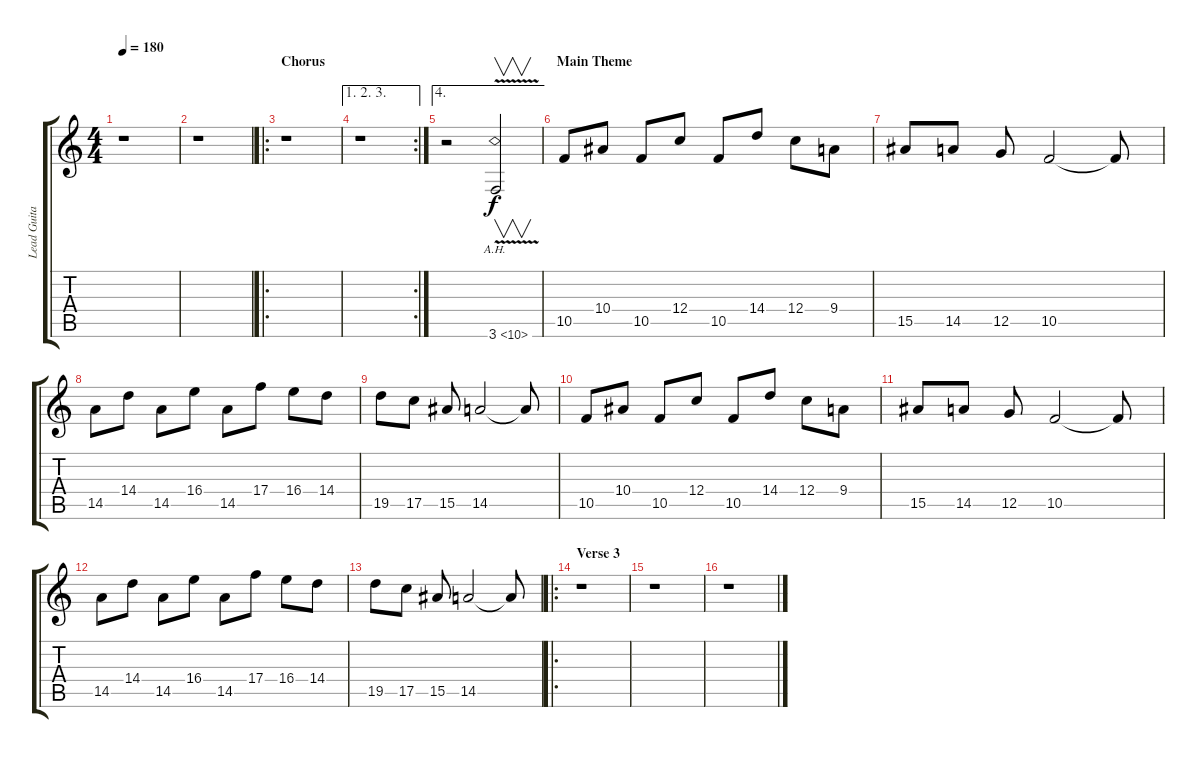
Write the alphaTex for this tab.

\track ("Lead Guitar 2" "Lead Guita") {instrument distortionguitar}
\staff {score tabs}
\tuning (D4 A3 F3 C3 G2 D2) {hide}
\ts (4 4)
\tempo 180
\clef g2
\ks c
r.1{dy f} |
r.1 |
\ro
\section ("" "Chorus")
r.1 |
\ae (1 2 3)
\rc 2
r.1 |
\ae 4
r.2 3.6{ah 7 v}.2{v instrument guitarharmonics} |
\section ("" "Main Theme")
10.5.8{instrument distortionguitar} 10.4.8 10.5.8 12.4.8 10.5.8 14.4.8 12.4.8 9.4.8 |
15.5.8 14.5.8 12.5.8 10.5.2 10.5{t}.8 |
14.5.8 14.4.8 14.5.8 16.4.8 14.5.8 17.4.8 16.4.8 14.4.8 |
19.5.8 17.5.8 15.5.8 14.5.2 14.5{t}.8 |
10.5.8 10.4.8 10.5.8 12.4.8 10.5.8 14.4.8 12.4.8 9.4.8 |
15.5.8 14.5.8 12.5.8 10.5.2 10.5{t}.8 |
14.5.8 14.4.8 14.5.8 16.4.8 14.5.8 17.4.8 16.4.8 14.4.8 |
19.5.8 17.5.8 15.5.8 14.5.2 14.5{t}.8 |
\ro
\section ("" "Verse 3")
r.1 |
r.1 |
r.1
